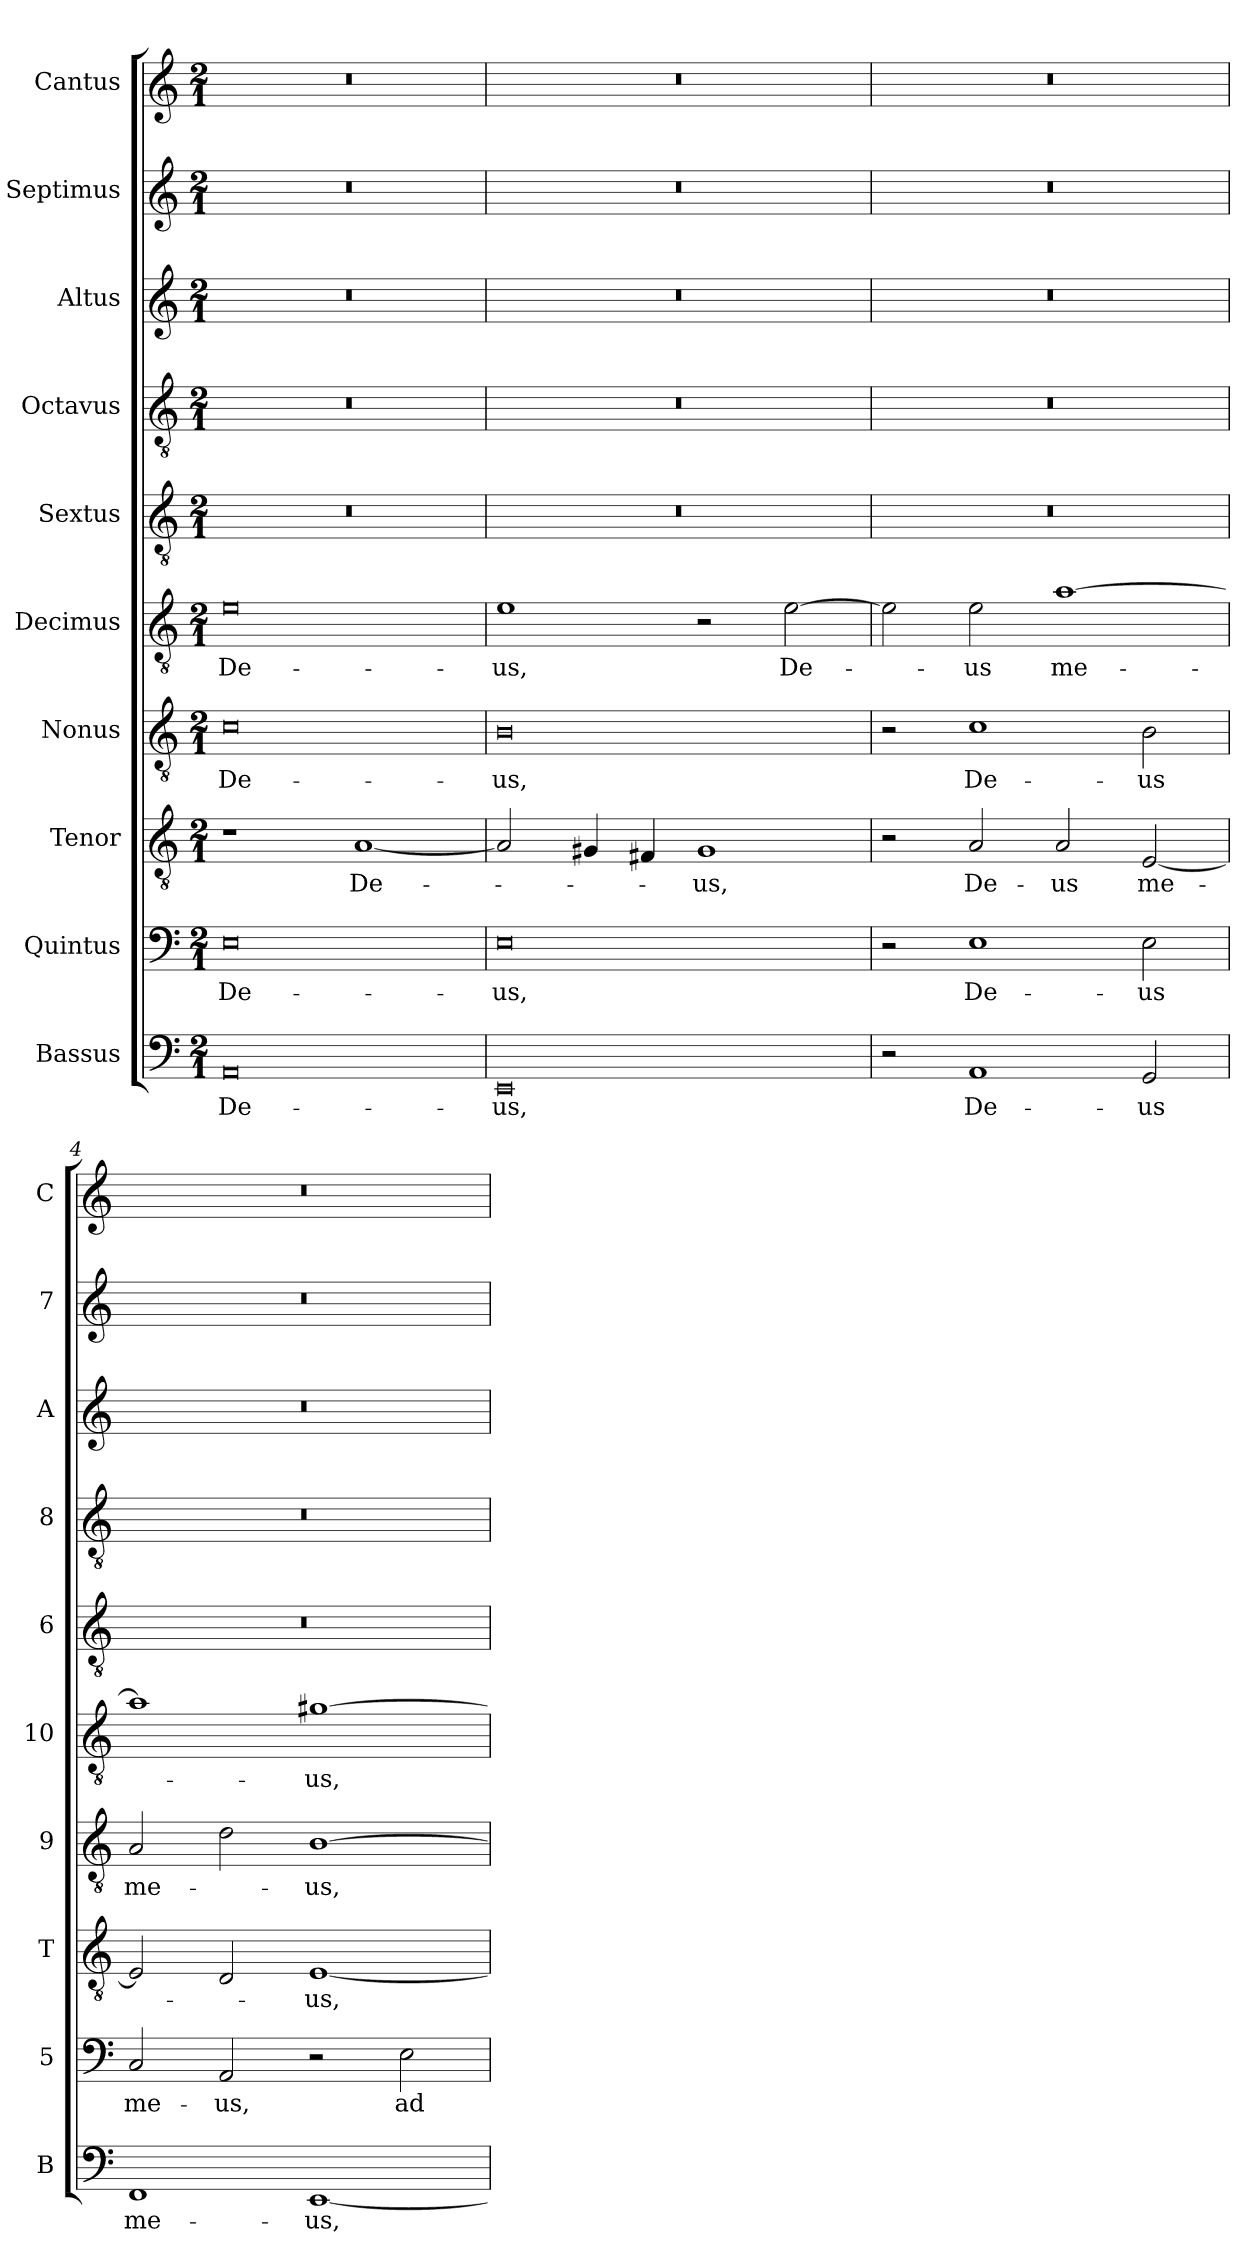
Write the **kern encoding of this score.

**kern	**text	**kern	**text	**kern	**text	**kern	**text	**kern	**text	**kern	**kern	**kern	**kern	**kern
*part10	*part10	*part9	*part9	*part8	*part8	*part7	*part7	*part6	*part6	*part5	*part4	*part3	*part2	*part1
*staff10	*staff10	*staff9	*staff9	*staff8	*staff8	*staff7	*staff7	*staff6	*staff6	*staff5	*staff4	*staff3	*staff2	*staff1
*I"Bassus	*	*I"Quintus	*	*I"Tenor	*	*I"Nonus	*	*I"Decimus	*	*I"Sextus	*I"Octavus	*I"Altus	*I"Septimus	*I"Cantus
*I'B	*	*I'5	*	*I'T	*	*I'9	*	*I'10	*	*I'6	*I'8	*I'A	*I'7	*I'C
*clefF4	*	*clefF4	*	*clefGv2	*	*clefGv2	*	*clefGv2	*	*clefGv2	*clefGv2	*clefG2	*clefG2	*clefG2
*k[]	*	*k[]	*	*k[]	*	*k[]	*	*k[]	*	*k[]	*k[]	*k[]	*k[]	*k[]
*M2/1	*	*M2/1	*	*M2/1	*	*M2/1	*	*M2/1	*	*M2/1	*M2/1	*M2/1	*M2/1	*M2/1
=1	=1	=1	=1	=1	=1	=1	=1	=1	=1	=1	=1	=1	=1	=1
!	!LO:LY:b	!	!LO:LY:b	!	!	!	!LO:LY:b	!	!LO:LY:b	!	!	!	!	!
0AA	De-	0E	De-	1r	.	0c	De-	0e	De-	0r	0r	0r	0r	0r
!	!	!	!	!	!LO:LY:b	!	!	!	!	!	!	!	!	!
.	.	.	.	[1A	De-	.	.	.	.	.	.	.	.	.
=2	=2	=2	=2	=2	=2	=2	=2	=2	=2	=2	=2	=2	=2	=2
!	!LO:LY:b	!	!LO:LY:b	!	!	!	!LO:LY:b	!	!LO:LY:b	!	!	!	!	!
0EE	-us,	0E	-us,	2A/]	.	0B	-us,	1e	-us,	0r	0r	0r	0r	0r
.	.	.	.	4G#X/	.	.	.	.	.	.	.	.	.	.
.	.	.	.	4F#X/	.	.	.	.	.	.	.	.	.	.
!	!	!	!	!	!LO:LY:b	!	!	!	!	!	!	!	!	!
.	.	.	.	1G#	-us,	.	.	2r	.	.	.	.	.	.
!	!	!	!	!	!	!	!	!	!LO:LY:b	!	!	!	!	!
.	.	.	.	.	.	.	.	[2e\	De-	.	.	.	.	.
=3	=3	=3	=3	=3	=3	=3	=3	=3	=3	=3	=3	=3	=3	=3
2r	.	2r	.	2r	.	2r	.	2e\]	.	0r	0r	0r	0r	0r
!	!LO:LY:b	!	!LO:LY:b	!	!LO:LY:b	!	!LO:LY:b	!	!LO:LY:b	!	!	!	!	!
1AA	De-	1E	De-	2A/	De-	1c	De-	2e\	-us	.	.	.	.	.
!	!	!	!	!	!LO:LY:b	!	!	!	!LO:LY:b	!	!	!	!	!
.	.	.	.	2A/	-us	.	.	[1a	me-	.	.	.	.	.
!	!LO:LY:b	!	!LO:LY:b	!	!LO:LY:b	!	!LO:LY:b	!	!	!	!	!	!	!
2GG/	-us	2E\	-us	[2E/	me-	2B\	-us	.	.	.	.	.	.	.
=4	=4	=4	=4	=4	=4	=4	=4	=4	=4	=4	=4	=4	=4	=4
!	!LO:LY:b	!	!LO:LY:b	!	!	!	!LO:LY:b	!	!	!	!	!	!	!
1FF	me-	2C/	me-	2E/]	.	2A/	me-	1a]	.	0r	0r	0r	0r	0r
!	!	!	!LO:LY:b	!	!	!	!	!	!	!	!	!	!	!
.	.	2AA/	-us,	2D/	.	2d\	.	.	.	.	.	.	.	.
!	!LO:LY:b	!	!	!	!LO:LY:b	!	!LO:LY:b	!	!LO:LY:b	!	!	!	!	!
[1EE	-us,	2r	.	[1E	-us,	[1B	-us,	[1g#X	-us,	.	.	.	.	.
!	!	!	!LO:LY:b	!	!	!	!	!	!	!	!	!	!	!
.	.	2E\	ad	.	.	.	.	.	.	.	.	.	.	.
=	=	=	=	=	=	=	=	=	=	=	=	=	=	=
*-	*-	*-	*-	*-	*-	*-	*-	*-	*-	*-	*-	*-	*-	*-
